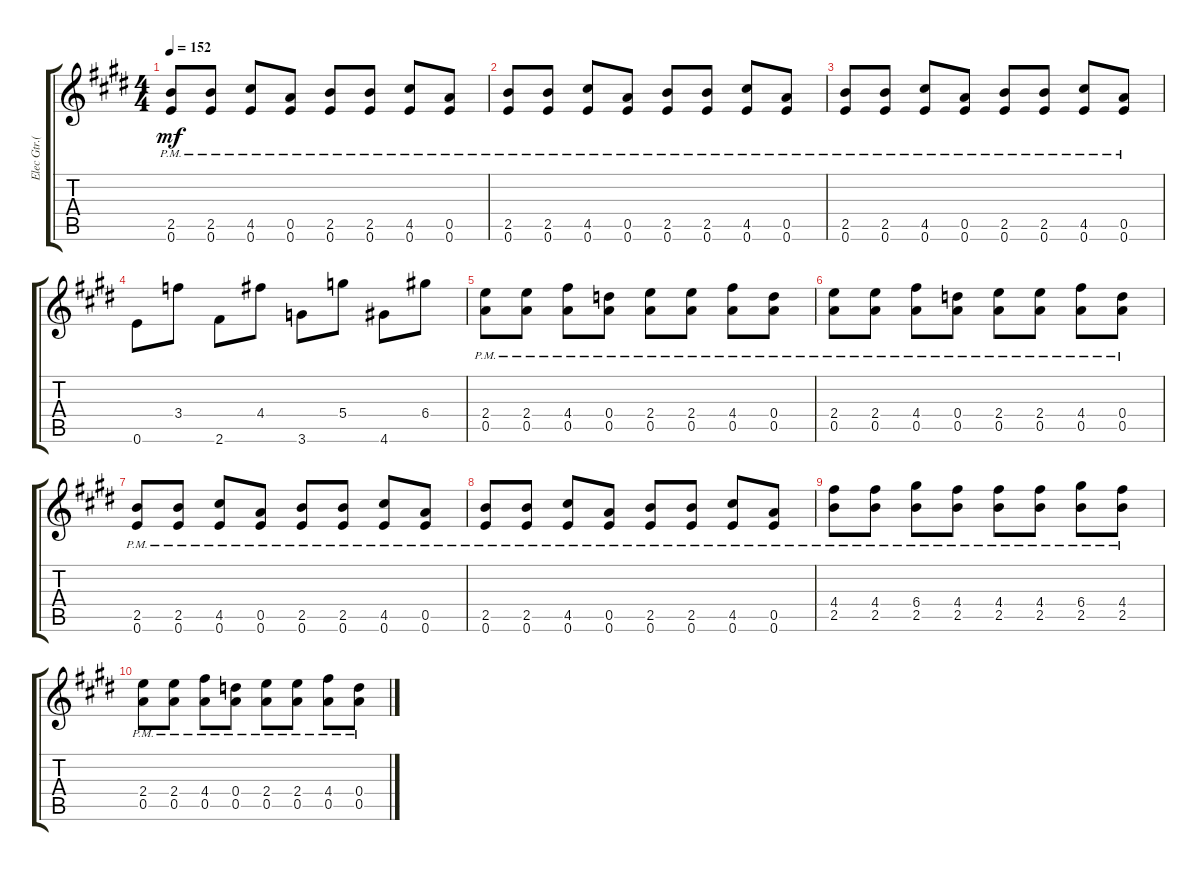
\track ("Elec Gtr.(Clean) " "Elec Gtr.(") {instrument electricguitarclean}
\staff {score tabs}
\tuning (E4 B3 G4 D4 A3 E3) {hide}
\ts (4 4)
\tempo 152
\clef g2
\ks c#minor
(2.5{pm} 0.6{pm}).8{dy mf} (2.5{pm} 0.6{pm}).8 (4.5{pm} 0.6{pm}).8 (0.5{pm} 0.6{pm}).8 (2.5{pm} 0.6{pm}).8 (2.5{pm} 0.6{pm}).8 (4.5{pm} 0.6{pm}).8 (0.5{pm} 0.6{pm}).8 |
(2.5{pm} 0.6{pm}).8 (2.5{pm} 0.6{pm}).8 (4.5{pm} 0.6{pm}).8 (0.5{pm} 0.6{pm}).8 (2.5{pm} 0.6{pm}).8 (2.5{pm} 0.6{pm}).8 (4.5{pm} 0.6{pm}).8 (0.5{pm} 0.6{pm}).8 |
(2.5{pm} 0.6{pm}).8 (2.5{pm} 0.6{pm}).8 (4.5{pm} 0.6{pm}).8 (0.5{pm} 0.6{pm}).8 (2.5{pm} 0.6{pm}).8 (2.5{pm} 0.6{pm}).8 (4.5{pm} 0.6{pm}).8 (0.5{pm} 0.6{pm}).8 |
\ks e
0.6.8 3.4.8 2.6.8 4.4.8 3.6.8 5.4.8 4.6.8 6.4.8 |
\ks c#minor
(2.4{pm} 0.5{pm}).8 (2.4{pm} 0.5{pm}).8 (4.4{pm} 0.5{pm}).8 (0.4{pm} 0.5{pm}).8 (2.4{pm} 0.5{pm}).8 (2.4{pm} 0.5{pm}).8 (4.4{pm} 0.5{pm}).8 (0.4{pm} 0.5{pm}).8 |
(2.4{pm} 0.5{pm}).8 (2.4{pm} 0.5{pm}).8 (4.4{pm} 0.5{pm}).8 (0.4{pm} 0.5{pm}).8 (2.4{pm} 0.5{pm}).8 (2.4{pm} 0.5{pm}).8 (4.4{pm} 0.5{pm}).8 (0.4{pm} 0.5{pm}).8 |
\ks e
(2.5{pm} 0.6{pm}).8 (2.5{pm} 0.6{pm}).8 (4.5{pm} 0.6{pm}).8 (0.5{pm} 0.6{pm}).8 (2.5{pm} 0.6{pm}).8 (2.5{pm} 0.6{pm}).8 (4.5{pm} 0.6{pm}).8 (0.5{pm} 0.6{pm}).8 |
\ks c#minor
(2.5{pm} 0.6{pm}).8 (2.5{pm} 0.6{pm}).8 (4.5{pm} 0.6{pm}).8 (0.5{pm} 0.6{pm}).8 (2.5{pm} 0.6{pm}).8 (2.5{pm} 0.6{pm}).8 (4.5{pm} 0.6{pm}).8 (0.5{pm} 0.6{pm}).8 |
(4.4{pm} 2.5{pm}).8 (4.4{pm} 2.5{pm}).8 (6.4{pm} 2.5{pm}).8 (4.4{pm} 2.5{pm}).8 (4.4{pm} 2.5{pm}).8 (4.4{pm} 2.5{pm}).8 (6.4{pm} 2.5{pm}).8 (4.4{pm} 2.5{pm}).8 |
(2.4{pm} 0.5{pm}).8 (2.4{pm} 0.5{pm}).8 (4.4{pm} 0.5{pm}).8 (0.4{pm} 0.5{pm}).8 (2.4{pm} 0.5{pm}).8 (2.4{pm} 0.5{pm}).8 (4.4{pm} 0.5{pm}).8 (0.4{pm} 0.5{pm}).8
